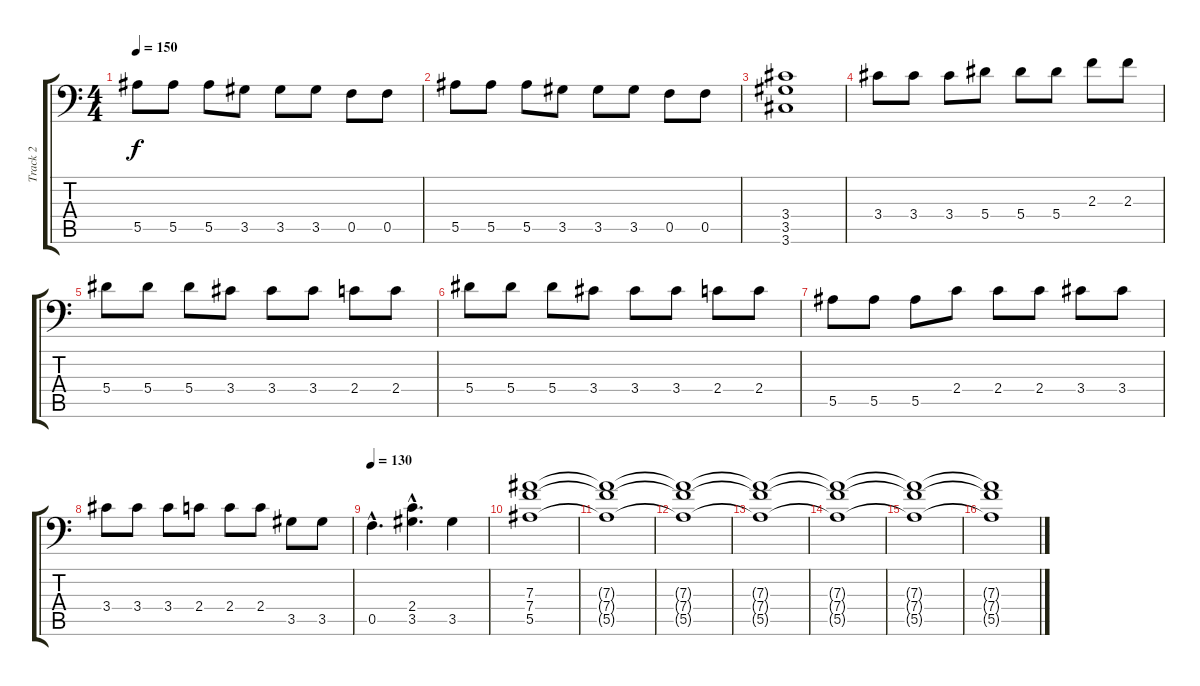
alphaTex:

\track ("Track 2" "Track 2") {instrument distortionguitar}
\staff {score tabs}
\tuning (C4 G3 Eb3 Bb2 F2 Bb1) {hide}
\ts (4 4)
\tempo 150
\clef f4
\ks c
5.5.8{dy f} 5.5.8 5.5.8 3.5.8 3.5.8 3.5.8 0.5.8 0.5.8 |
5.5.8 5.5.8 5.5.8 3.5.8 3.5.8 3.5.8 0.5.8 0.5.8 |
(3.4 3.5 3.6).1 |
3.4.8 3.4.8 3.4.8 5.4.8 5.4.8 5.4.8 2.3.8 2.3.8 |
5.4.8 5.4.8 5.4.8 3.4.8 3.4.8 3.4.8 2.4.8 2.4.8 |
5.4.8 5.4.8 5.4.8 3.4.8 3.4.8 3.4.8 2.4.8 2.4.8 |
5.5.8 5.5.8 5.5.8 2.4.8 2.4.8 2.4.8 3.4.8 3.4.8 |
3.4.8 3.4.8 3.4.8 2.4.8 2.4.8 2.4.8 3.5.8 3.5.8 |
\tempo 130
0.5{hac}.4{d} (2.4{hac} 3.5{hac}).4{d} 3.5.4 |
(7.3 7.4 5.5).1 |
(7.3{t} 7.4{t} 5.5{t}).1 |
(7.3{t} 7.4{t} 5.5{t}).1 |
(7.3{t} 7.4{t} 5.5{t}).1 |
(7.3{t} 7.4{t} 5.5{t}).1 |
(7.3{t} 7.4{t} 5.5{t}).1 |
(7.3{t} 7.4{t} 5.5{t}).1
